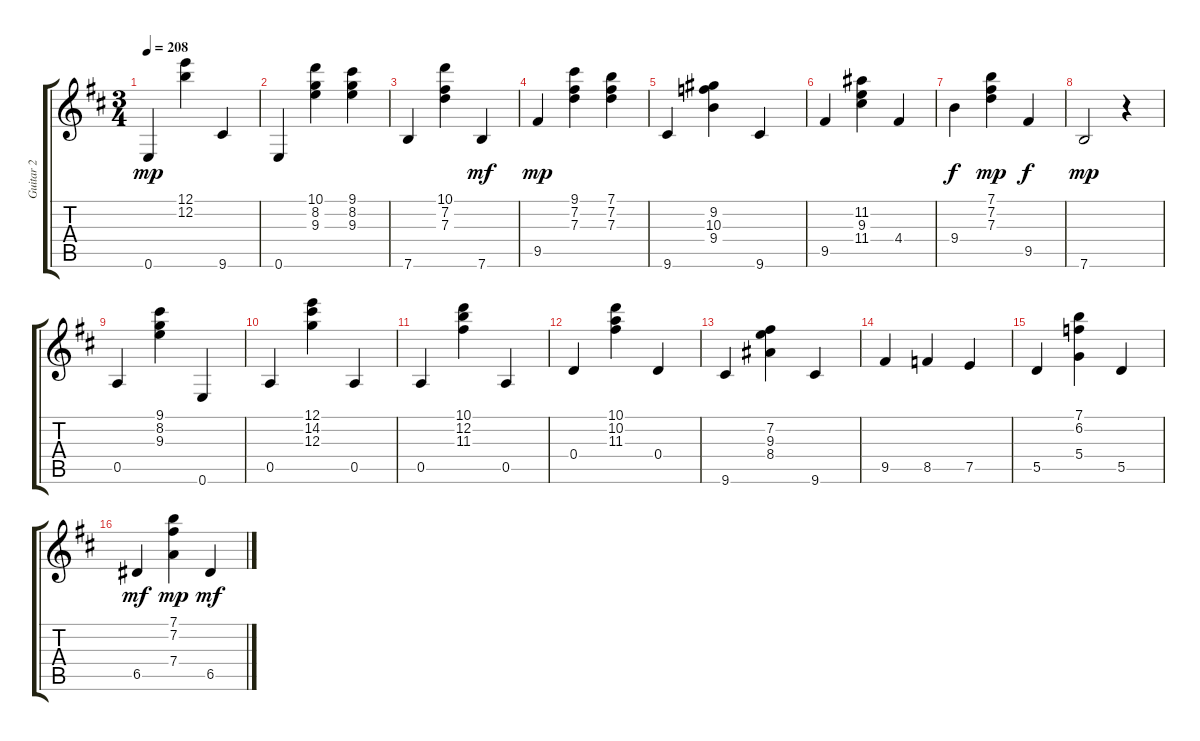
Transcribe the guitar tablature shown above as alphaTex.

\track ("Guitar 2" "Guitar 2") {instrument acousticguitarnylon}
\staff {score tabs}
\tuning (E4 B3 G3 D3 A2 E2) {hide}
\ts (3 4)
\tempo 208
\clef g2
\ks d
0.6.4{dy mp} (12.1 12.2).4 9.6.4 |
0.6.4 (10.1 8.2 9.3).4 (9.1 8.2 9.3).4 |
7.6.4 (10.1 7.2 7.3).4 7.6.4{dy mf} |
9.5.4{dy mp} (9.1 7.2 7.3).4 (7.1 7.2 7.3).4 |
9.6.4 (9.2 10.3 9.4).4 9.6.4 |
9.5.4 (11.2 9.3 11.4).4 4.4.4 |
9.4.4{dy f} (7.1 7.2 7.3).4{dy mp} 9.5.4{dy f} |
7.6.2{dy mp} r.4 |
0.5.4 (9.1 8.2 9.3).4 0.6.4 |
0.5.4 (12.1 14.2 12.3).4 0.5.4 |
0.5.4 (10.1 12.2 11.3).4 0.5.4 |
0.4.4 (10.1 10.2 11.3).4 0.4.4 |
9.6.4 (7.2 9.3 8.4).4 9.6.4 |
9.5.4 8.5.4 7.5.4 |
5.5.4 (7.1 6.2 5.4).4 5.5.4 |
6.5.4{dy mf} (7.1 7.2 7.4).4{dy mp} 6.5.4{dy mf}
